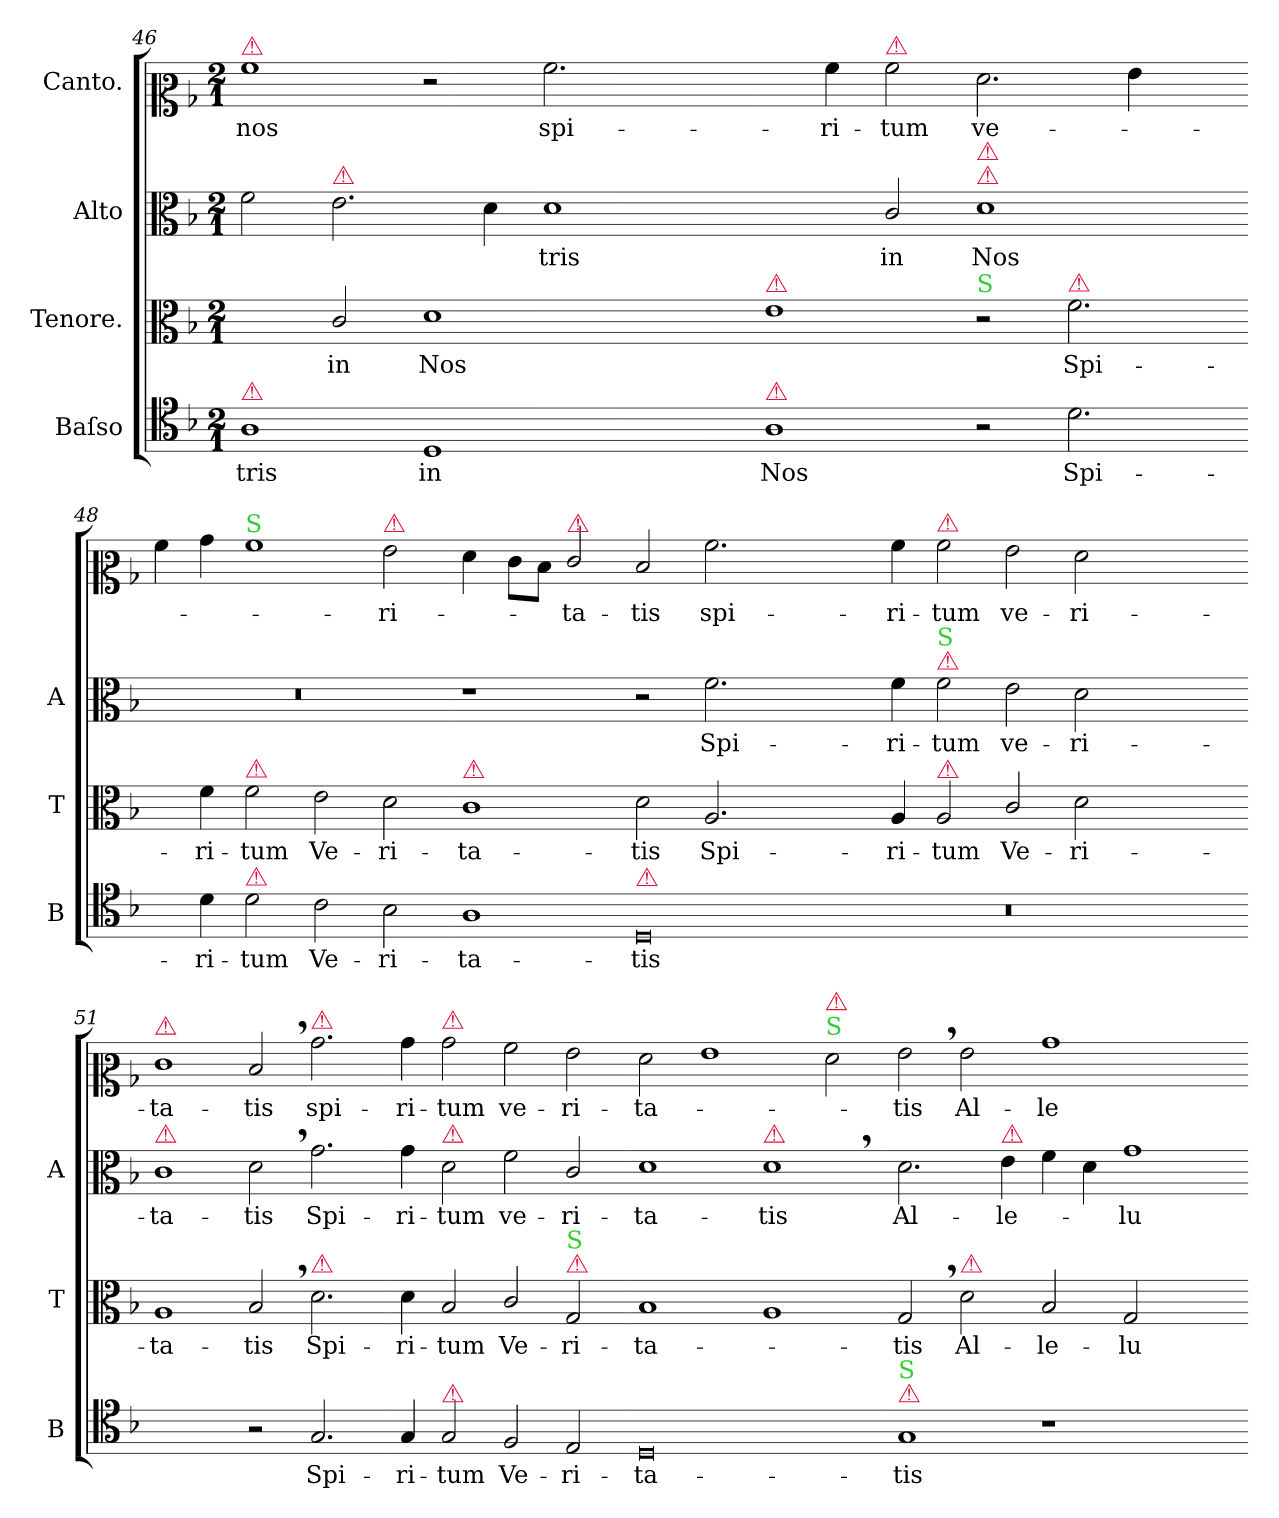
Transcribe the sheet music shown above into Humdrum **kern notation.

**kern	**text	**kern	**text	**kern	**text	**kern	**text
*part4	*part4	*part3	*part3	*part2	*part2	*part1	*part1
*staff4	*staff4	*staff3	*staff3	*staff2	*staff2	*staff1	*staff1
*I"Baſso	*	*I"Tenore.	*	*I"Alto	*	*I"Canto.	*
*I'B	*	*I'T	*	*I'A	*	*	*
*clefC4	*	*clefC3	*	*clefC3	*	*clefC2	*
*k[b-]	*	*k[b-]	*	*k[b-]	*	*k[b-]	*
*M2/1	*	*M2/1	*	*M2/1	*	*M2/1	*
=46	=46	=46	=46	=46	=46	=46	=46
!	!	!	!	!	!	!LO:TX:a:color=crimson:t=⚠	!
!LO:TX:a:color=crimson:t=⚠	!	!	!	!	!	!	!
!	!LO:LY:i	!	!	!	!	!	!
1A\	-tris	2ryy	.	2f\	.	1a\	nos
!	!	!	!	!LO:TX:a:color=crimson:t=⚠	!	!	!
.	.	2c/	in	2.e\	.	.	.
1D/	in	1d\	Nos	.	.	2r	.
.	.	.	.	4d\	.	.	.
!	!	!	!	!	!LO:LY:i	!	!
.	.	.	.	1d\	-tris	2.a\	spi-
2ryy	.	2ryy	.	.	.	.	.
.	.	.	.	.	.	4ryy	.
=47-	=47-	=47-	=47-	=47-	=47-	=47-	=47-
!	!	!LO:TX:a:color=crimson:t=⚠	!	!	!	!	!
!LO:TX:a:color=crimson:t=⚠	!	!	!	!	!	!	!
1A\	Nos	1e\	.	2ryy	.	4ryy	.
.	.	.	.	.	.	4a\	-ri-
!	!	!	!	!	!	!LO:TX:a:color=crimson:t=⚠	!
.	.	.	.	2c/	in	2a\	-tum
!	!	!	!	!LO:TX:a:color=crimson:t=⚠	!	!	!
!	!	!	!	!LO:TX:a:color=crimson:t=⚠	!	!	!
!	!	!LO:TX:a:color=limegreen:t=S	!	!	!	!	!
2r	.	2r	.	1d\	Nos	2.f\	ve-
!	!	!LO:TX:a:color=crimson:t=⚠	!	!	!	!	!
2.d\	Spi-	2.f\	Spi-	.	.	.	.
.	.	.	.	.	.	4g\	.
.	.	.	.	4ryy	.	4ryy	.
=48-	=48-	=48-	=48-	=48-	=48-	=48-	=48-
4ryy	.	4ryy	.	0r	.	4a\	.
4d\	-ri-	4f\	-ri-	.	.	4b-\	.
!	!	!	!	!	!	!LO:TX:a:color=limegreen:t=S	!
!	!	!LO:TX:a:color=crimson:t=⚠	!	!	!	!	!
!LO:TX:a:color=crimson:t=⚠	!	!	!	!	!	!	!
2d\	-tum	2f\	-tum	.	.	1a\	.
2c\	Ve-	2e\	Ve-	.	.	.	.
!	!	!	!	!	!	!LO:TX:a:color=crimson:t=⚠	!
2B-\	-ri-	2d\	-ri-	.	.	2g\	-ri-
=49-	=49-	=49-	=49-	=49-	=49-	=49-	=49-
!	!	!LO:TX:a:color=crimson:t=⚠	!	!	!	!	!
1A\	-ta-	1c\	-ta-	1r	.	4f\	.
.	.	.	.	.	.	8e\L	.
.	.	.	.	.	.	8d\J	.
!	!	!	!	!	!	!LO:TX:a:color=crimson:t=⚠	!
.	.	.	.	.	.	2e/	-ta-
!LO:TX:a:color=crimson:t=⚠	!	!	!	!	!	!	!
0D/	-tis	2d\	-tis	2r	.	2d/	-tis
!	!	!	!LO:LY:i	!	!	!	!LO:LY:i
.	.	2.A/	Spi-	2.f\	Spi-	2.a\	spi-
.	.	2.ryy	.	2.ryy	.	2.ryy	.
=50-	=50-	=50-	=50-	=50-	=50-	=50-	=50-
!	!	!	!LO:LY:i	!	!	!	!LO:LY:i
2.ryy	.	4A/	-ri-	4f\	-ri-	4a\	-ri-
!	!	!	!	!	!	!LO:TX:a:color=crimson:t=⚠	!
!	!	!	!	!LO:TX:a:color=crimson:t=⚠	!	!	!
!	!	!	!	!LO:TX:a:color=limegreen:t=S	!	!	!
!	!	!LO:TX:a:color=crimson:t=⚠	!	!	!	!	!
!	!	!	!LO:LY:i	!	!	!	!LO:LY:i
.	.	2A/	-tum	2f\	-tum	2a\	-tum
!	!	!	!LO:LY:i	!	!	!	!LO:LY:i
0r	.	2c/	Ve-	2e\	ve-	2g\	ve-
!	!	!	!LO:LY:i	!	!	!	!LO:LY:i
.	.	2d\	-ri-	2d\	-ri-	2f\	-ri-
.	.	1ryy	.	1ryy	.	1ryy	.
=51-	=51-	=51-	=51-	=51-	=51-	=51-	=51-
!	!	!	!	!	!	!LO:TX:a:color=crimson:t=⚠	!
!	!	!	!	!LO:TX:a:color=crimson:t=⚠	!	!	!
!	!	!	!LO:LY:i	!	!	!	!LO:LY:i
1ryy	.	1A/	-ta-	1c\	-ta-	1e\	-ta-
!	!	!	!LO:LY:i	!	!	!	!LO:LY:i
2r	.	2B-,</	-tis	2d,<\	-tis	2d,</	-tis
!	!	!	!	!	!	!LO:TX:a:color=crimson:t=⚠	!
!	!	!LO:TX:a:color=crimson:t=⚠	!	!	!	!	!
!	!LO:LY:i	!	!LO:LY:i	!	!LO:LY:i	!	!LO:LY:i
2.G/	Spi-	2.d\	Spi-	2.g\	Spi-	2.b-\	spi-
=52-	=52-	=52-	=52-	=52-	=52-	=52-	=52-
!	!LO:LY:i	!	!LO:LY:i	!	!LO:LY:i	!	!LO:LY:i
4G/	-ri-	4d\	-ri-	4g\	-ri-	4b-\	-ri-
!	!	!	!	!	!	!LO:TX:a:color=crimson:t=⚠	!
!	!	!	!	!LO:TX:a:color=crimson:t=⚠	!	!	!
!LO:TX:a:color=crimson:t=⚠	!	!	!	!	!	!	!
!	!LO:LY:i	!	!LO:LY:i	!	!LO:LY:i	!	!LO:LY:i
2G/	-tum	2B-/	-tum	2d\	-tum	2b-\	-tum
!	!LO:LY:i	!	!LO:LY:i	!	!LO:LY:i	!	!LO:LY:i
2F/	Ve-	2c/	Ve-	2f\	ve-	2a\	ve-
!	!	!LO:TX:a:color=crimson:t=⚠	!	!	!	!	!
!	!	!LO:TX:a:color=limegreen:t=S	!	!	!	!	!
!	!LO:LY:i	!	!LO:LY:i	!	!LO:LY:i	!	!LO:LY:i
2E/	-ri-	2G/	-ri-	2c/	-ri-	2g\	-ri-
=53-	=53-	=53-	=53-	=53-	=53-	=53-	=53-
!	!LO:LY:i	!	!LO:LY:i	!	!LO:LY:i	!	!LO:LY:i
0D/	-ta-	1B-/	-ta-	1d\	-ta-	2f\	-ta-
.	.	.	.	.	.	1g\	.
!	!	!	!	!LO:TX:a:color=crimson:t=⚠	!	!	!
!	!	!	!	!	!LO:LY:i	!	!
.	.	1A/	.	1d,<\	-tis	.	.
!	!	!	!	!	!	!LO:TX:a:color=limegreen:t=S	!
!	!	!	!	!	!	!LO:TX:a:color=crimson:t=⚠	!
.	.	.	.	.	.	2f\	.
=54-	=54-	=54-	=54-	=54-	=54-	=54-	=54-
!LO:TX:a:color=crimson:t=⚠	!	!	!	!	!	!	!
!LO:TX:a:color=limegreen:t=S	!	!	!	!	!	!	!
!	!LO:LY:i	!	!LO:LY:i	!	!	!	!LO:LY:i
1G/	-tis	2G,</	-tis	2.d\	Al-	2g,<\	-tis
!	!	!LO:TX:a:color=crimson:t=⚠	!	!	!	!	!
.	.	2d\	Al-	.	.	2g\	Al-
!	!	!	!	!LO:TX:a:color=crimson:t=⚠	!	!	!
.	.	.	.	4e\	-le-	.	.
1r	.	2B-/	-le-	4f\	.	1b-\	-le-
.	.	.	.	4d\	.	.	.
.	.	2G/	-lu-	1g\	-lu-	.	.
2ryy	.	2ryy	.	.	.	2ryy	.
=-	=-	=-	=-	=-	=-	=-	=-
*-	*-	*-	*-	*-	*-	*-	*-
